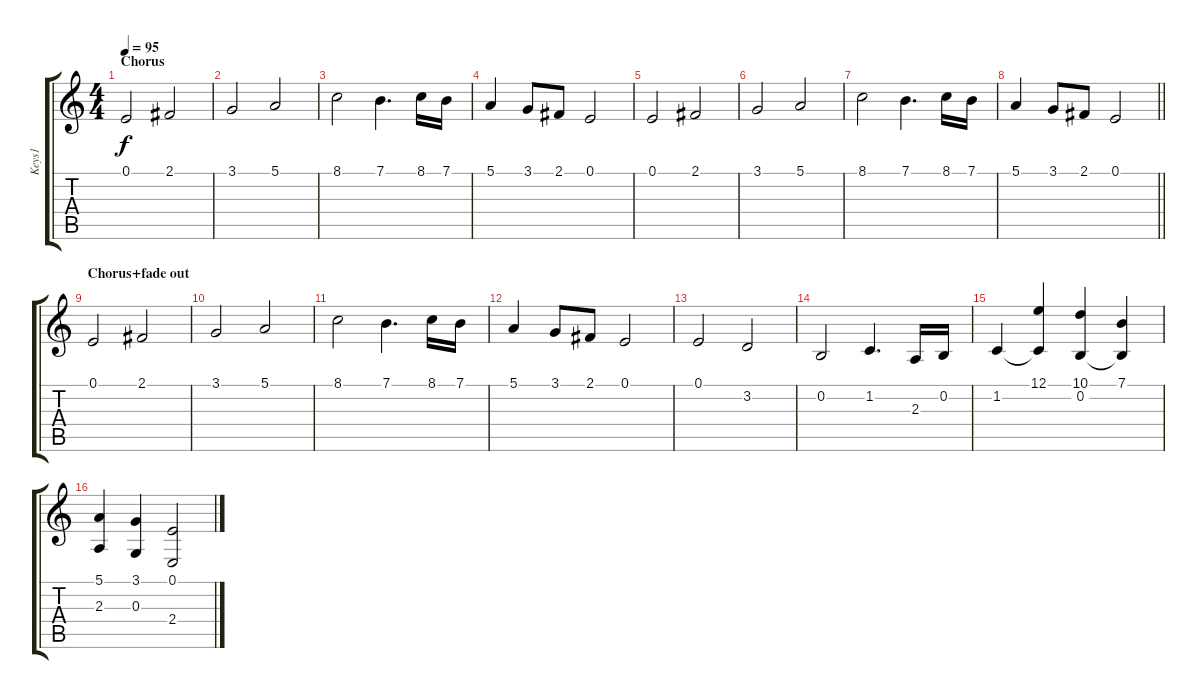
\track ("Keys1" "Keys1") {instrument stringensemble1}
\staff {score tabs}
\tuning (E4 B3 G3 D3 A2 E2) {hide}
\ts (4 4)
\section ("" "Chorus")
\tempo 95
\clef g2
\ks c
0.1.2{dy f} 2.1.2 |
3.1.2 5.1.2 |
8.1.2 7.1.4{d} 8.1.16 7.1.16 |
5.1.4 3.1.8 2.1.8 0.1.2 |
0.1.2 2.1.2 |
3.1.2 5.1.2 |
8.1.2 7.1.4{d} 8.1.16 7.1.16 |
\barLineRight lightlight
5.1.4 3.1.8 2.1.8 0.1.2 |
\section ("" "Chorus+fade out")
0.1.2 2.1.2 |
3.1.2 5.1.2 |
8.1.2 7.1.4{d} 8.1.16 7.1.16 |
5.1.4 3.1.8 2.1.8 0.1.2 |
0.1.2 3.2.2 |
0.2.2 1.2.4{d} 2.3.16 0.2.16 |
1.2.4 (12.1 1.2{t}).4 (10.1 0.2).4 (7.1 0.2{t}).4 |
(5.1 2.3).4 (3.1 0.3).4 (0.1 2.4).2
